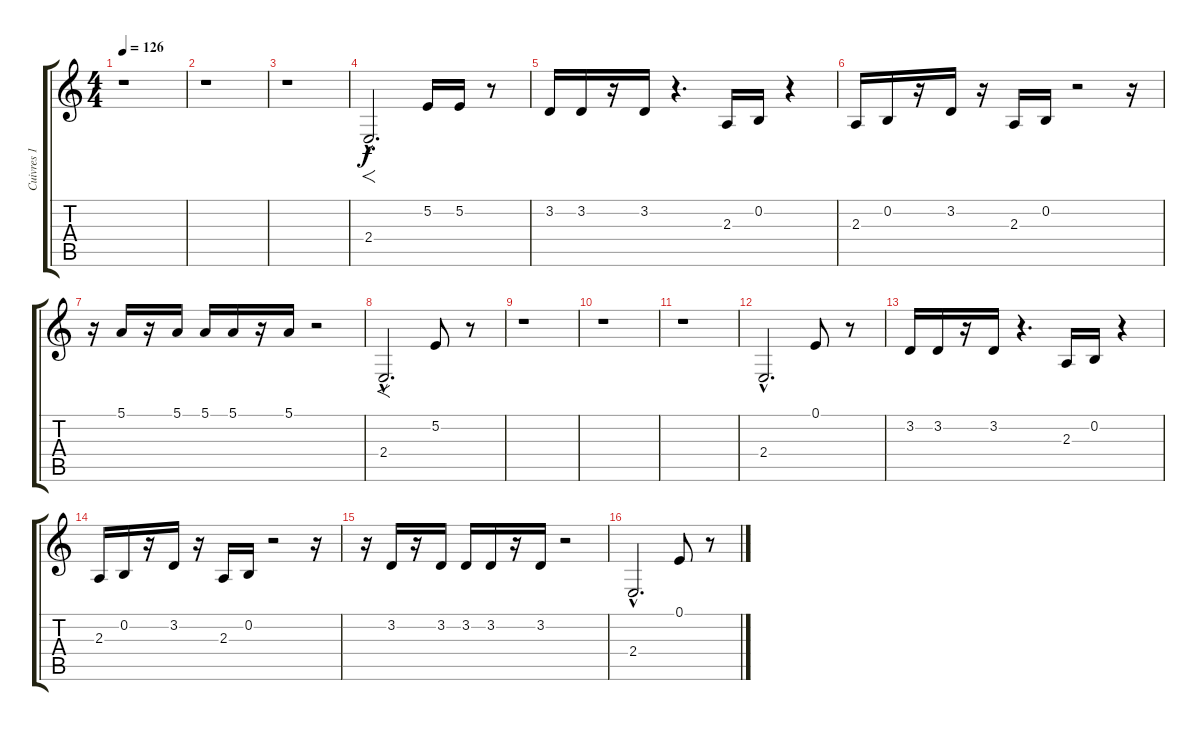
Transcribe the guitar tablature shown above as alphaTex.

\track ("Cuivres 1" "Cuivres 1") {instrument brasssection}
\staff {score tabs}
\tuning (E4 B3 G3 D3 A2 E2) {hide}
\ts (4 4)
\tempo 126
\clef g2
\ks c
r.1{dy f instrument brasssection} |
r.1 |
r.1 |
2.4{hac}.2{f d} 5.2.16 5.2.16 r.8 |
3.2.16 3.2.16 r.16 3.2.16 r.4{d} 2.3.16 0.2.16 r.4 |
2.3.16 0.2.16 r.16 3.2.16 r.16 2.3.16 0.2.16 r.2 r.16 |
r.16 5.1.16 r.16 5.1.16 5.1.16 5.1.16 r.16 5.1.16 r.2 |
2.4{hac}.2{f d} 5.2.8 r.8 |
r.1 |
r.1 |
r.1 |
2.4{hac}.2{d volume 4} 0.1.8{volume 11} r.8 |
3.2.16 3.2.16 r.16 3.2.16 r.4{d} 2.3.16 0.2.16 r.4 |
2.3.16 0.2.16 r.16 3.2.16 r.16 2.3.16 0.2.16 r.2 r.16 |
r.16 3.2.16 r.16 3.2.16 3.2.16 3.2.16 r.16 3.2.16 r.2 |
2.4{hac}.2{d volume 4} 0.1.8{volume 11} r.8
